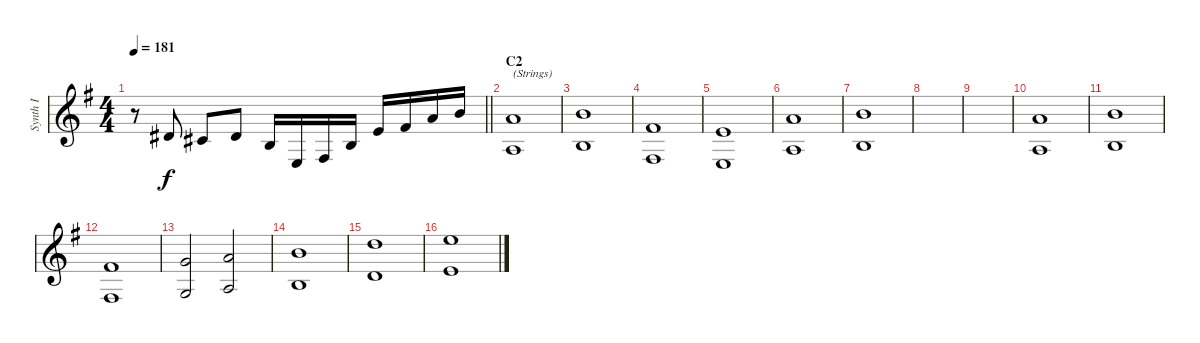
\track ("Synth I" "Synth I") {instrument pad7halo}
\staff {score}
\tuning (E4 B3 G3 D3 A2 E2) {hide}
\ts (4 4)
\tempo 181
\clef g2
\barLineRight lightlight
\ks g
r.8{dy f} 4.2.8 2.2.8 4.2.8 0.2.16 2.4.16 4.4.16 0.2.16 0.1.16 2.1.16 5.1.16 7.1.16 |
\section ("" "C2")
(5.1 2.3).1{txt "(Strings)" volume 8 instrument synthstrings2} |
(7.1 0.2).1 |
(2.1 4.4).1 |
(0.1 2.4).1 |
(5.1 2.3).1 |
(7.1 0.2).1 |
|
|
(5.1 2.3).1 |
(7.1 0.2).1 |
(2.1 4.4).1 |
(3.1 0.3).2 (5.1 2.3).2 |
(7.1 0.2).1 |
(3.2 19.3).1 |
(12.1 5.2).1
